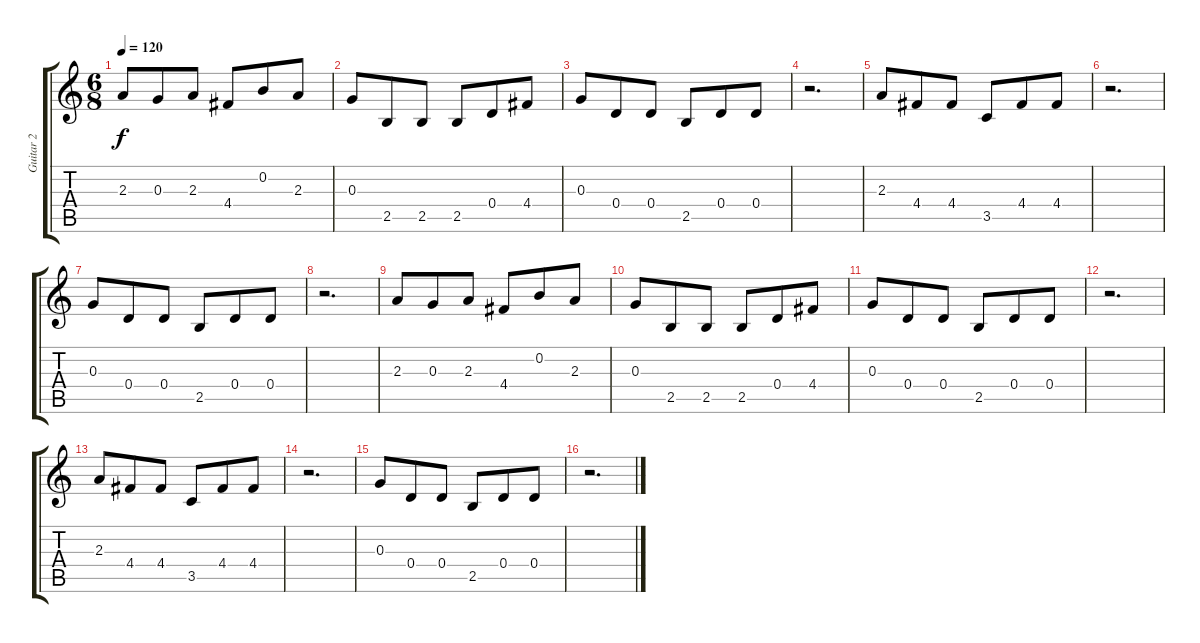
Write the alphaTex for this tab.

\track ("Guitar 2" "Guitar 2") {instrument acousticguitarsteel}
\staff {score tabs}
\tuning (E4 B3 G3 D3 A2 E2) {hide}
\ts (6 8)
\tempo 120
\clef g2
\ks c
2.3.8{dy f} 0.3.8 2.3.8 4.4.8 0.2.8 2.3.8 |
0.3.8 2.5.8 2.5.8 2.5.8 0.4.8 4.4.8 |
0.3.8 0.4.8 0.4.8 2.5.8 0.4.8 0.4.8 |
r.2{d} |
2.3.8 4.4.8 4.4.8 3.5.8 4.4.8 4.4.8 |
r.2{d} |
0.3.8 0.4.8 0.4.8 2.5.8 0.4.8 0.4.8 |
r.2{d} |
2.3.8 0.3.8 2.3.8 4.4.8 0.2.8 2.3.8 |
0.3.8 2.5.8 2.5.8 2.5.8 0.4.8 4.4.8 |
0.3.8 0.4.8 0.4.8 2.5.8 0.4.8 0.4.8 |
r.2{d} |
2.3.8 4.4.8 4.4.8 3.5.8 4.4.8 4.4.8 |
r.2{d} |
0.3.8 0.4.8 0.4.8 2.5.8 0.4.8 0.4.8 |
r.2{d}
